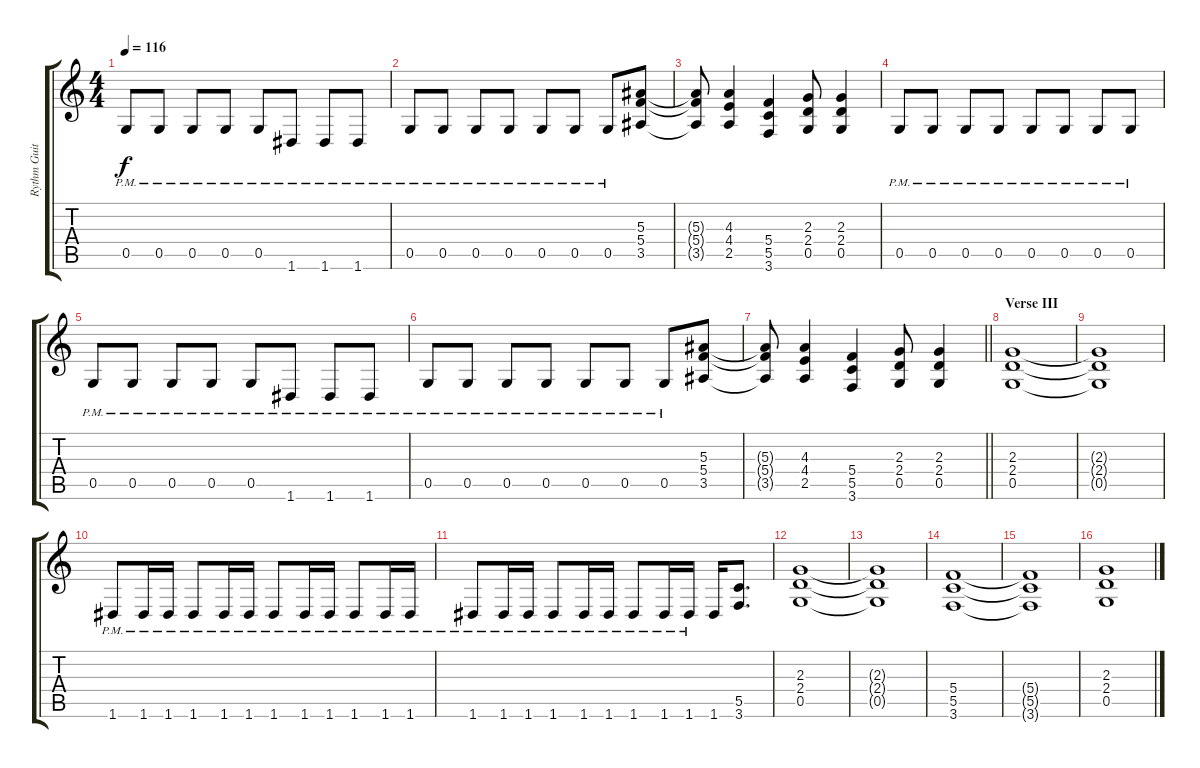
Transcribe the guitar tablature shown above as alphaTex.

\track ("Rythm Guitar II" "Rythm Guit") {instrument overdrivenguitar}
\staff {score tabs}
\tuning (D4 A3 F3 C3 G2 D2) {hide}
\ts (4 4)
\tempo 116
\clef g2
\ks c
0.5{pm}.8{dy f} 0.5{pm}.8 0.5{pm}.8 0.5{pm}.8 0.5{pm}.8 1.6{pm}.8 1.6{pm}.8 1.6{pm}.8 |
0.5{pm}.8 0.5{pm}.8 0.5{pm}.8 0.5{pm}.8 0.5{pm}.8 0.5{pm}.8 0.5{pm}.8 (5.3 5.4 3.5).8 |
(5.3{t} 5.4{t} 3.5{t}).8 (4.3 4.4 2.5).4 (5.4 5.5 3.6).4 (2.3 2.4 0.5).8 (2.3 2.4 0.5).4 |
0.5{pm}.8 0.5{pm}.8 0.5{pm}.8 0.5{pm}.8 0.5{pm}.8 0.5{pm}.8 0.5{pm}.8 0.5{pm}.8 |
0.5{pm}.8 0.5{pm}.8 0.5{pm}.8 0.5{pm}.8 0.5{pm}.8 1.6{pm}.8 1.6{pm}.8 1.6{pm}.8 |
0.5{pm}.8 0.5{pm}.8 0.5{pm}.8 0.5{pm}.8 0.5{pm}.8 0.5{pm}.8 0.5{pm}.8 (5.3 5.4 3.5).8 |
\barLineRight lightlight
(5.3{t} 5.4{t} 3.5{t}).8 (4.3 4.4 2.5).4 (5.4 5.5 3.6).4 (2.3 2.4 0.5).8 (2.3 2.4 0.5).4 |
\section ("" "Verse III")
(2.3 2.4 0.5).1 |
(2.3{t} 2.4{t} 0.5{t}).1 |
1.6{pm}.8 1.6{pm}.16 1.6{pm}.16 1.6{pm}.8 1.6{pm}.16 1.6{pm}.16 1.6{pm}.8 1.6{pm}.16 1.6{pm}.16 1.6{pm}.8 1.6{pm}.16 1.6{pm}.16 |
1.6{pm}.8 1.6{pm}.16 1.6{pm}.16 1.6{pm}.8 1.6{pm}.16 1.6{pm}.16 1.6{pm}.8 1.6{pm}.16 1.6{pm}.16 1.6.16 (5.5 3.6).8{d} |
(2.3 2.4 0.5).1 |
(2.3{t} 2.4{t} 0.5{t}).1 |
(5.4 5.5 3.6).1 |
(5.4{t} 5.5{t} 3.6{t}).1 |
(2.3 2.4 0.5).1
